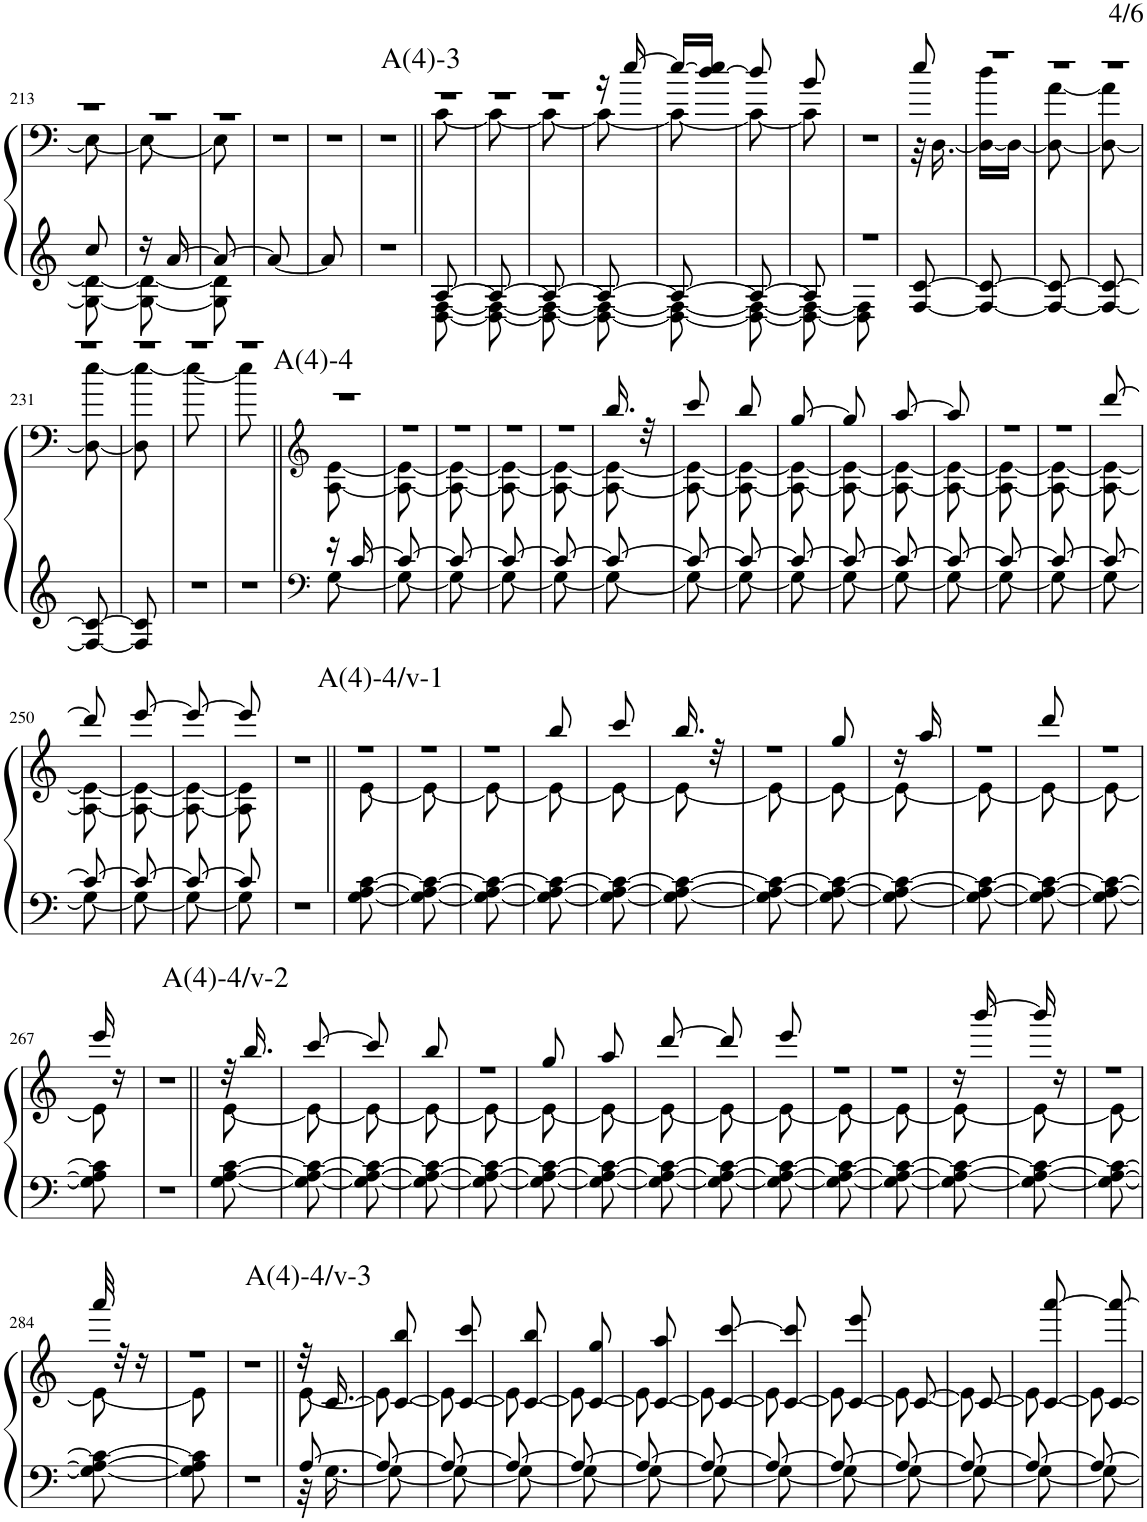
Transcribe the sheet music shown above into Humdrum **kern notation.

**kern	**kern
*part1	*part1
*staff2	*staff1
*I"ピアノ	*
!!LO:PB:g=z
*clefG2	*clefF4
*k[]	*k[]
*M1/8	*M1/8
=213	=213
*^	*^
8cc/	8G\_ 8d\_	8r	8E\_
=214	=214	=214	=214
16r	8G\_ 8d\_	8r	8E\_
[16a/	.	.	.
=215	=215	=215	=215
8a/_	8G\] 8d\]	8r	8E\]
*v	*v	*	*
*	*v	*v
=216	=216
8a/_	8r
=217	=217
8a/]	8r
=218	=218
8r	8r
=219||	=219||
*^	*^
!	!	!LO:TX:a:t=A(4)-3	!
[8A/	[8D\ [8F\	8r	[8c\
=220	=220	=220	=220
8A/_	8D\_ 8F\_	8r	8c\_
=221	=221	=221	=221
8A/_	8D\_ 8F\_	8r	8c\_
=222	=222	=222	=222
8A/_	8D\_ 8F\_	16r	8c\_
.	.	[16ee/	.
=223	=223	=223	=223
8A/_	8D\_ 8F\_	16ee/LL_	8c\_
.	.	[16dd/ 16ee/]JJ	.
=224	=224	=224	=224
8A/_	8D\_ 8F\_	8dd/]	8c\_
=225	=225	=225	=225
8A/]	8D\_ 8F\_	8b/	8c\]
*	*	*v	*v
=226	=226	=226
8r	8D\] 8F\]	8r
*v	*v	*
=227	=227
*	*^
[8F/ [8c/	8ee/	32r
.	.	[16.D\
=228	=228	=228
8F/_ 8c/_	8r	16D\_ 16dd\LL
.	.	16D\JJ_
=229	=229	=229
8F/_ 8c/_	8r	8D\_ [8a\
=230	=230	=230
8F/_ 8c/_	8r	8D\_ 8a\]
!!LO:LB:g=z	!!
=231	=231	=231
8F/_ 8c/_	8r	8D\_ [8ee\
=232	=232	=232
8F/] 8c/]	8r	8D\] 8ee\_
=233	=233	=233
8r	8r	8ee\_
=234	=234	=234
8r	8r	8ee\]
=235||	=235||	=235||
*clefF4	*clefG2	*
*^	*	*
!	!	!LO:TX:a:t=A(4)-4	!
16r	[8G\	8r	[8A\ [8e\
[16c/	.	.	.
=236	=236	=236	=236
8c/_	8G\_	8r	8A\_ 8e\_
=237	=237	=237	=237
8c/_	8G\_	8r	8A\_ 8e\_
=238	=238	=238	=238
8c/_	8G\_	8r	8A\_ 8e\_
=239	=239	=239	=239
8c/_	8G\_	8r	8A\_ 8e\_
=240	=240	=240	=240
8c/_	8G\_	16.bb/	8A\_ 8e\_
.	.	32r	.
=241	=241	=241	=241
8c/_	8G\_	8ccc/	8A\_ 8e\_
=242	=242	=242	=242
8c/_	8G\_	8bb/	8A\_ 8e\_
=243	=243	=243	=243
8c/_	8G\_	[8gg/	8A\_ 8e\_
=244	=244	=244	=244
8c/_	8G\_	8gg/]	8A\_ 8e\_
=245	=245	=245	=245
8c/_	8G\_	[8aa/	8A\_ 8e\_
=246	=246	=246	=246
8c/_	8G\_	8aa/]	8A\_ 8e\_
=247	=247	=247	=247
8c/_	8G\_	8r	8A\_ 8e\_
=248	=248	=248	=248
8c/_	8G\_	8r	8A\_ 8e\_
=249	=249	=249	=249
8c/_	8G\_	[8ddd/	8A\_ 8e\_
!!LO:LB:g=z	!!
=250	=250	=250	=250
8c/_	8G\_	8ddd/]	8A\_ 8e\_
=251	=251	=251	=251
8c/_	8G\_	[8eee/	8A\_ 8e\_
=252	=252	=252	=252
8c/_	8G\_	8eee/_	8A\_ 8e\_
=253	=253	=253	=253
8c/]	8G\]	8eee/]	8A\] 8e\]
*v	*v	*	*
*	*v	*v
=254	=254
8r	8r
=255||	=255||
*	*^
!	!LO:TX:a:t=A(4)-4/v-1	!
[8G\ [8A\ [8c\	8r	[8e\
=256	=256	=256
8G\_ 8A\_ 8c\_	8r	8e\_
=257	=257	=257
8G\_ 8A\_ 8c\_	8r	8e\_
=258	=258	=258
8G\_ 8A\_ 8c\_	8bb/	8e\_
=259	=259	=259
8G\_ 8A\_ 8c\_	8ccc/	8e\_
=260	=260	=260
8G\_ 8A\_ 8c\_	16.bb/	8e\_
.	32r	.
=261	=261	=261
8G\_ 8A\_ 8c\_	8r	8e\_
=262	=262	=262
8G\_ 8A\_ 8c\_	8gg/	8e\_
=263	=263	=263
8G\_ 8A\_ 8c\_	16r	8e\_
.	16aa/	.
=264	=264	=264
8G\_ 8A\_ 8c\_	8r	8e\_
=265	=265	=265
8G\_ 8A\_ 8c\_	8ddd/	8e\_
=266	=266	=266
8G\_ 8A\_ 8c\_	8r	8e\_
!!LO:LB:g=z	!!
=267	=267	=267
8G\] 8A\] 8c\]	16eee/	8e\]
.	16r	.
*	*v	*v
=268	=268
8r	8r
=269||	=269||
*	*^
!	!LO:TX:a:t=A(4)-4/v-2	!
[8G\ [8A\ [8c\	32r	[8e\
.	16.bb/	.
=270	=270	=270
8G\_ 8A\_ 8c\_	[8ccc/	8e\_
=271	=271	=271
8G\_ 8A\_ 8c\_	8ccc/]	8e\_
=272	=272	=272
8G\_ 8A\_ 8c\_	8bb/	8e\_
=273	=273	=273
8G\_ 8A\_ 8c\_	8r	8e\_
=274	=274	=274
8G\_ 8A\_ 8c\_	8gg/	8e\_
=275	=275	=275
8G\_ 8A\_ 8c\_	8aa/	8e\_
=276	=276	=276
8G\_ 8A\_ 8c\_	[8ddd/	8e\_
=277	=277	=277
8G\_ 8A\_ 8c\_	8ddd/]	8e\_
=278	=278	=278
8G\_ 8A\_ 8c\_	8eee/	8e\_
=279	=279	=279
8G\_ 8A\_ 8c\_	8r	8e\_
=280	=280	=280
8G\_ 8A\_ 8c\_	8r	8e\_
=281	=281	=281
8G\_ 8A\_ 8c\_	16r	8e\_
.	[16bbb/	.
=282	=282	=282
8G\_ 8A\_ 8c\_	16bbb/]	8e\_
.	16r	.
=283	=283	=283
8G\_ 8A\_ 8c\_	8r	8e\_
!!LO:LB:g=z	!!
=284	=284	=284
8G\_ 8A\_ 8c\_	32aaa/	8e\_
.	32r	.
.	16r	.
=285	=285	=285
8G\] 8A\] 8c\]	8r	8e\]
*	*v	*v
=286	=286
8r	8r
=287||	=287||
*^	*^
!	!	!LO:TX:a:t=A(4)-4/v-3	!
[8A/	32r	32r	[8e\
.	[16.G\	[16.c/	.
=288	=288	=288	=288
8A/_	8G\_	8c/_ 8bb/	8e\_
=289	=289	=289	=289
8A/_	8G\_	8c/_ 8ccc/	8e\_
=290	=290	=290	=290
8A/_	8G\_	8c/_ 8bb/	8e\_
=291	=291	=291	=291
8A/_	8G\_	8c/_ 8gg/	8e\_
=292	=292	=292	=292
8A/_	8G\_	8c/_ 8aa/	8e\_
=293	=293	=293	=293
8A/_	8G\_	8c/_ [8ccc/	8e\_
=294	=294	=294	=294
8A/_	8G\_	8c/_ 8ccc/]	8e\_
=295	=295	=295	=295
8A/_	8G\_	8c/_ 8eee/	8e\_
=296	=296	=296	=296
8A/_	8G\_	8c/_	8e\_
=297	=297	=297	=297
8A/_	8G\_	8c/_	8e\_
=298	=298	=298	=298
8A/_	8G\_	8c/_ [8aaa/	8e\_
=299	=299	=299	=299
8A/_	8G\_	8c/_ 8aaa/_	8e\_
*v	*v	*	*
*	*v	*v
=	=
*-	*-
